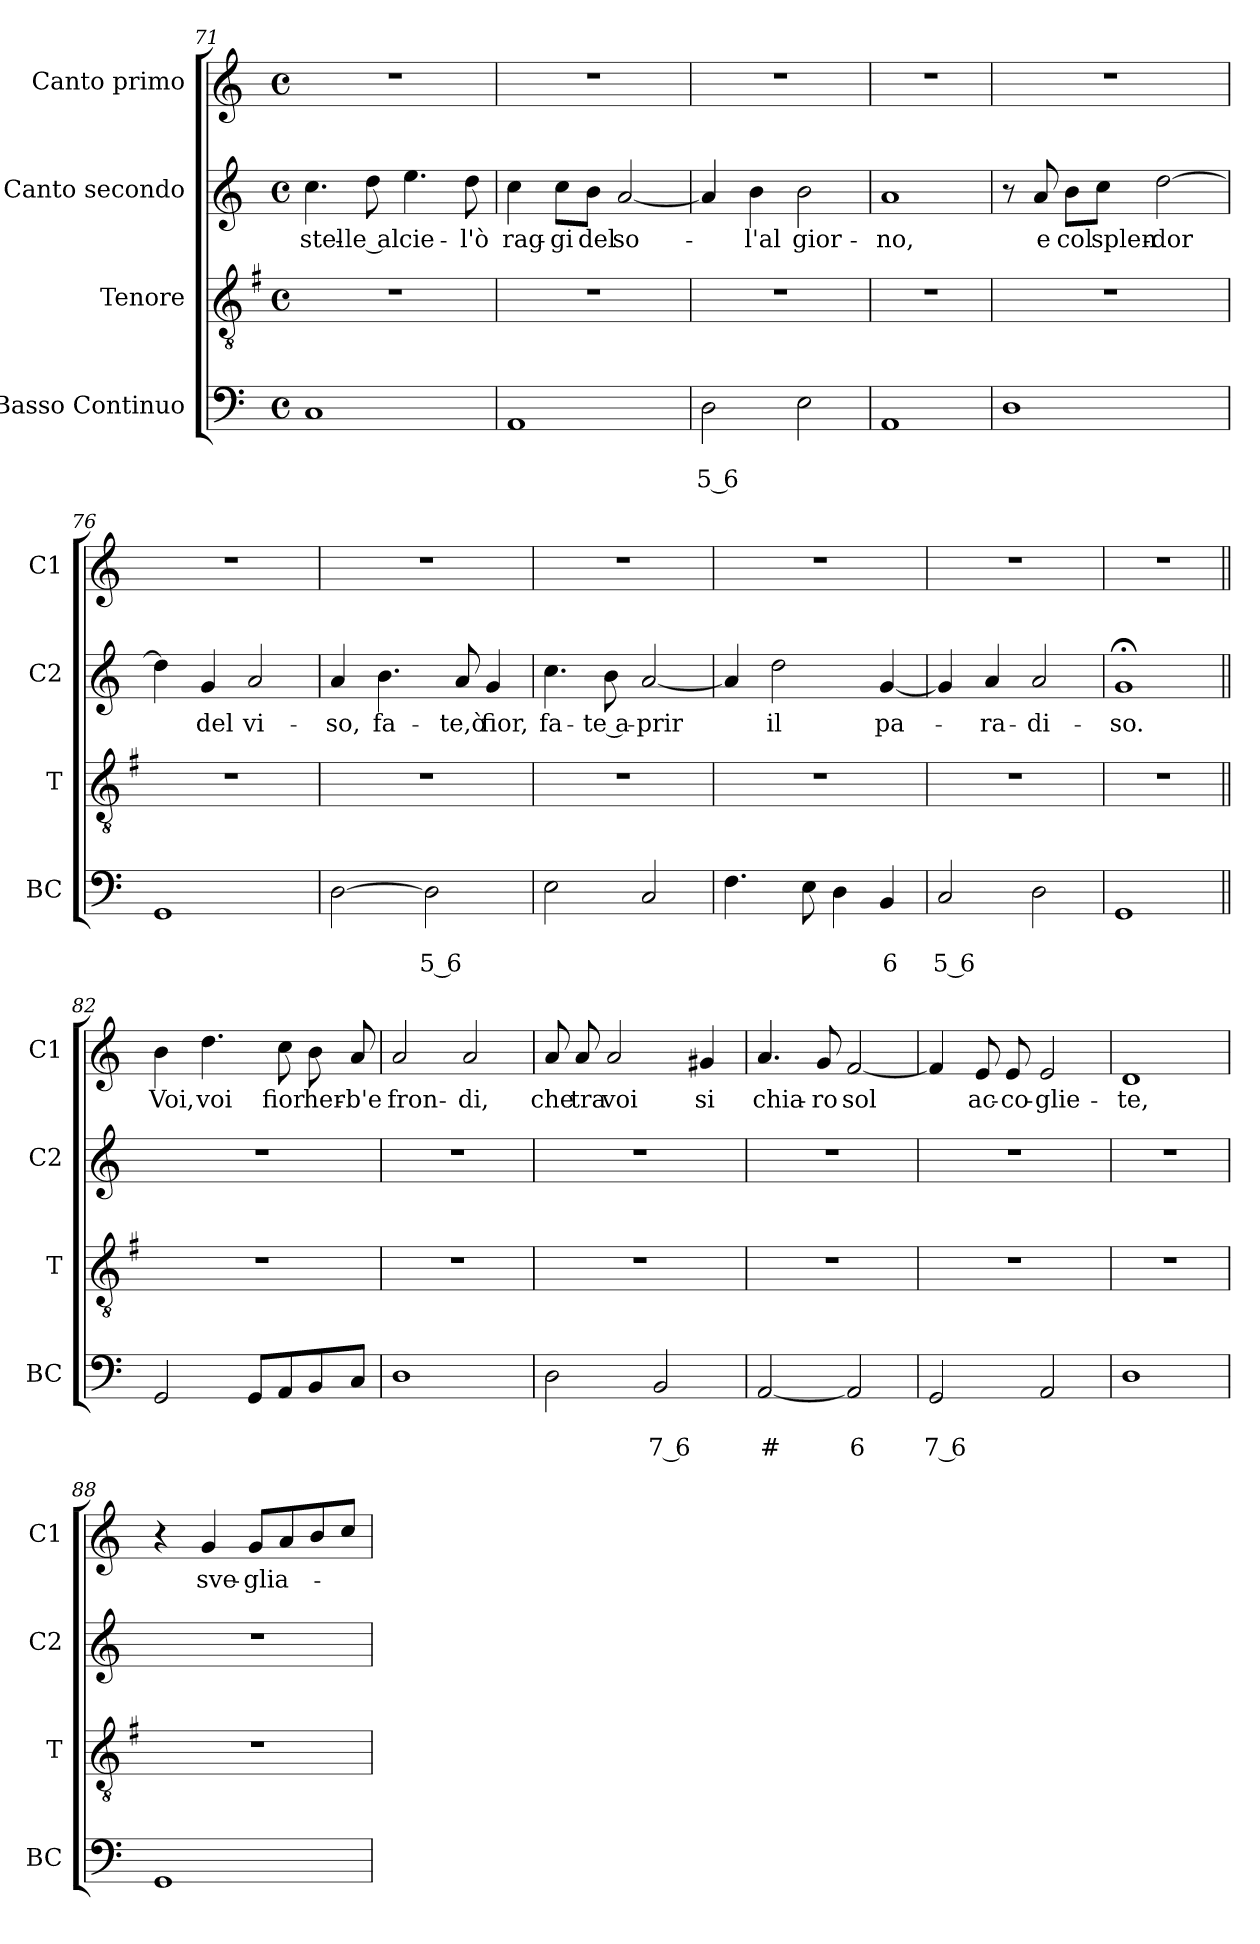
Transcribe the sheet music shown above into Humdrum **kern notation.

**kern	**text	**text	**kern	**kern	**text	**kern	**text
*part4	*part4	*part4	*part3	*part2	*part2	*part1	*part1
*staff4	*staff4	*staff4	*staff3	*staff2	*staff2	*staff1	*staff1
*I"Basso Continuo	*	*	*I"Tenore	*I"Canto secondo	*	*I"Canto primo	*
*I'BC	*	*	*I'T	*I'C2	*	*I'C1	*
*clefF4	*	*	*clefGv2	*clefG2	*	*clefG2	*
*	*	*	*ITrd4c7	*	*	*	*
*k[]	*	*	*k[]	*k[]	*	*k[]	*
*C:	*	*	*C:	*C:	*	*C:	*
*M4/4	*	*	*M4/4	*M4/4	*	*M4/4	*
*met(c)	*	*	*met(c)	*met(c)	*	*met(c)	*
=71	=71	=71	=71	=71	=71	=71	=71
!	!	!	!	!	!LO:LY:b	!	!
1C	.	.	1r	4.cc\	stel-	1r	.
!	!	!	!	!	!LO:LY:b	!	!
.	.	.	.	8dd\	-le al	.	.
!	!	!	!	!	!LO:LY:b	!	!
.	.	.	.	4.ee\	cie-	.	.
!	!	!	!	!	!LO:LY:b	!	!
.	.	.	.	8dd\	-l'ò	.	.
=72	=72	=72	=72	=72	=72	=72	=72
!	!	!	!	!	!LO:LY:b	!	!
1AA	.	.	1r	4cc\	rag-	1r	.
!	!	!	!	!	!LO:LY:b	!	!
.	.	.	.	8cc\L	-gi	.	.
!	!	!	!	!	!LO:LY:b	!	!
.	.	.	.	8b\J	del	.	.
!	!	!	!	!	!LO:LY:b	!	!
.	.	.	.	[2a/	so-	.	.
=73	=73	=73	=73	=73	=73	=73	=73
!	!	!LO:LY:b	!	!	!	!	!
2D\	.	5 6	1r	4a/]	.	1r	.
!	!	!	!	!	!LO:LY:b	!	!
.	.	.	.	4b\	-l'al	.	.
!	!	!	!	!	!LO:LY:b	!	!
2E\	.	.	.	2b\	gior-	.	.
=74	=74	=74	=74	=74	=74	=74	=74
!	!	!	!	!	!LO:LY:b	!	!
1AA	.	.	1r	1a	-no,	1r	.
!!LO:PB:g=z
=75	=75	=75	=75	=75	=75	=75	=75
1D	.	.	1r	8r	.	1r	.
!	!	!	!	!	!LO:LY:b	!	!
.	.	.	.	8a/	e	.	.
!	!	!	!	!	!LO:LY:b	!	!
.	.	.	.	8b\L	col	.	.
!	!	!	!	!	!LO:LY:b	!	!
.	.	.	.	8cc\J	splen-	.	.
!	!	!	!	!	!LO:LY:b	!	!
.	.	.	.	[2dd\	-dor	.	.
=76	=76	=76	=76	=76	=76	=76	=76
1GG	.	.	1r	4dd\]	.	1r	.
!	!	!	!	!	!LO:LY:b	!	!
.	.	.	.	4g/	del	.	.
!	!	!	!	!	!LO:LY:b	!	!
.	.	.	.	2a/	vi-	.	.
=77	=77	=77	=77	=77	=77	=77	=77
!	!	!	!	!	!LO:LY:b	!	!
[2D\	.	.	1r	4a/	-so,	1r	.
!	!	!	!	!	!LO:LY:b	!	!
.	.	.	.	4.b\	fa-	.	.
!	!	!LO:LY:b	!	!	!	!	!
2D\]	.	5 6	.	.	.	.	.
!	!	!	!	!	!LO:LY:b	!	!
.	.	.	.	8a/	-te,ò	.	.
!	!	!	!	!	!LO:LY:b	!	!
.	.	.	.	4g/	fior,	.	.
=78	=78	=78	=78	=78	=78	=78	=78
!	!	!	!	!	!LO:LY:b	!	!
2E\	.	.	1r	4.cc\	fa-	1r	.
!	!	!	!	!	!LO:LY:b	!	!
.	.	.	.	8b\	-te a-	.	.
!	!	!	!	!	!LO:LY:b	!	!
2C/	.	.	.	[2a/	-prir	.	.
=79	=79	=79	=79	=79	=79	=79	=79
4.F\	.	.	1r	4a/]	.	1r	.
!	!	!	!	!	!LO:LY:b	!	!
.	.	.	.	2dd\	il	.	.
8E\	.	.	.	.	.	.	.
4D\	.	.	.	.	.	.	.
!	!	!LO:LY:b	!	!	!LO:LY:b	!	!
4BB/	.	6	.	[4g/	pa-	.	.
=80	=80	=80	=80	=80	=80	=80	=80
!	!	!LO:LY:b	!	!	!	!	!
2C/	.	5 6	1r	4g/]	.	1r	.
!	!	!	!	!	!LO:LY:b	!	!
.	.	.	.	4a/	-ra-	.	.
!	!	!	!	!	!LO:LY:b	!	!
2D\	.	.	.	2a/	-di-	.	.
=81	=81	=81	=81	=81	=81	=81	=81
!	!	!	!	!	!LO:LY:b	!	!
1GG	.	.	1r	1g;<	-so.	1r	.
!!LO:LB:g=z
=82||	=82||	=82||	=82||	=82||	=82||	=82||	=82||
!	!	!	!	!	!	!	!LO:LY:b
2GG/	.	.	1r	1r	.	4b\	Voi,
!	!	!	!	!	!	!	!LO:LY:b
.	.	.	.	.	.	4.dd\	voi
8GG/L	.	.	.	.	.	.	.
!	!	!	!	!	!	!	!LO:LY:b
8AA/	.	.	.	.	.	8cc\	fior
!	!	!	!	!	!	!	!LO:LY:b
8BB/	.	.	.	.	.	8b\	her-
!	!	!	!	!	!	!	!LO:LY:b
8C/J	.	.	.	.	.	8a/	-b'e
=83	=83	=83	=83	=83	=83	=83	=83
!	!	!	!	!	!	!	!LO:LY:b
1D	.	.	1r	1r	.	2a/	fron-
!	!	!	!	!	!	!	!LO:LY:b
.	.	.	.	.	.	2a/	-di,
=84	=84	=84	=84	=84	=84	=84	=84
!	!	!	!	!	!	!	!LO:LY:b
2D\	.	.	1r	1r	.	8a/	che
!	!	!	!	!	!	!	!LO:LY:b
.	.	.	.	.	.	8a/	tra
!	!	!	!	!	!	!	!LO:LY:b
.	.	.	.	.	.	2a/	voi
!	!	!LO:LY:b	!	!	!	!	!
2BB/	.	7 6	.	.	.	.	.
!	!	!	!	!	!	!	!LO:LY:b
.	.	.	.	.	.	4g#X/	si
=85	=85	=85	=85	=85	=85	=85	=85
!	!	!LO:LY:b	!	!	!	!	!LO:LY:b
[2AA/	.	#	1r	1r	.	4.a/	chia-
!	!	!	!	!	!	!	!LO:LY:b
.	.	.	.	.	.	8g/	-ro
!	!	!LO:LY:b	!	!	!	!	!LO:LY:b
2AA/]	.	6	.	.	.	[2f/	sol
=86	=86	=86	=86	=86	=86	=86	=86
!	!	!LO:LY:b	!	!	!	!	!
2GG/	.	7 6	1r	1r	.	4f/]	.
!	!	!	!	!	!	!	!LO:LY:b
.	.	.	.	.	.	8e/	ac-
!	!	!	!	!	!	!	!LO:LY:b
.	.	.	.	.	.	8e/	-co-
!	!	!	!	!	!	!	!LO:LY:b
2AA/	.	.	.	.	.	2e/	-glie-
=87	=87	=87	=87	=87	=87	=87	=87
!	!	!	!	!	!	!	!LO:LY:b
1D	.	.	1r	1r	.	1d	-te,
=88	=88	=88	=88	=88	=88	=88	=88
1GG	.	.	1r	1r	.	4r	.
!	!	!	!	!	!	!	!LO:LY:b
.	.	.	.	.	.	4g/	sve-
!	!	!	!	!	!	!	!LO:LY:b
.	.	.	.	.	.	8g/L	-glia-
.	.	.	.	.	.	8a/	.
.	.	.	.	.	.	8b/	.
.	.	.	.	.	.	8cc/J	.
=	=	=	=	=	=	=	=
*-	*-	*-	*-	*-	*-	*-	*-
